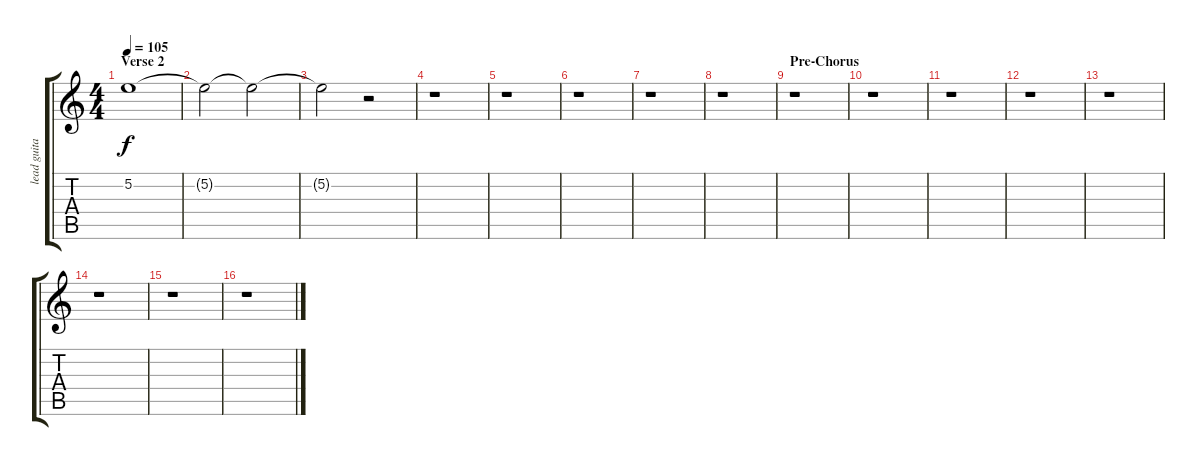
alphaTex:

\track ("lead guitar 2" "lead guita") {instrument distortionguitar}
\staff {score tabs}
\tuning (E4 B3 G3 D3 A2 E2) {hide}
\ts (4 4)
\section ("" "Verse 2")
\tempo 105
\clef g2
\ks c
5.2.1{dy f volume 9} |
5.2{t}.2{volume 0} 5.2{t}.2 |
5.2{t}.2 r.2{volume 15} |
r.1 |
\section ("" "")
r.1 |
r.1 |
r.1 |
r.1 |
\section ("" "Pre-Chorus")
r.1 |
r.1 |
r.1 |
r.1 |
r.1 |
r.1 |
r.1 |
r.1
